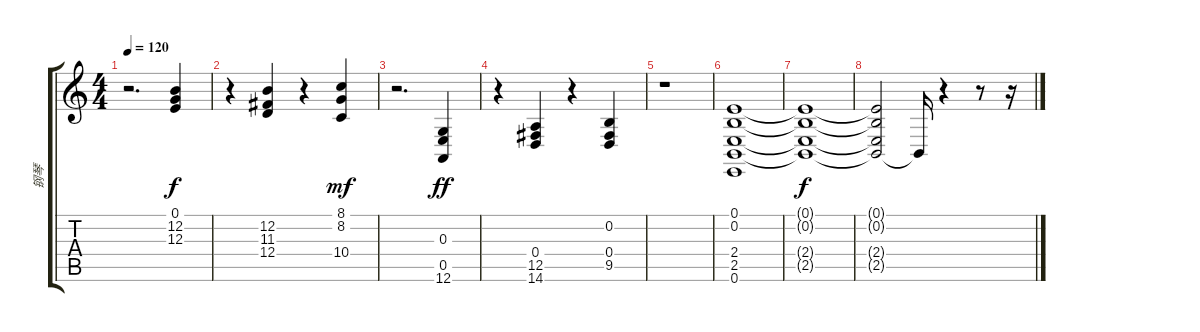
\track ("钢琴" "钢琴") {instrument acousticgrandpiano}
\staff {score tabs}
\tuning (E4 B3 G3 D3 A2 E2) {hide}
\ts (4 4)
\tempo 120
\clef g2
\ks c
r.2{d dy ff} (0.1 12.2 12.3).4{dy f} |
r.4 (12.2 11.3 12.4).4 r.4 (8.1 8.2 10.4).4{dy mf} |
r.2{d} (0.3 0.5 12.6).4{dy ff} |
r.4 (0.4 12.5 14.6).4 r.4 (0.2 0.4 9.5).4 |
r.1 |
(0.1 0.2 2.4 2.5 0.6).1 |
(0.1{t} 0.2{t} 2.4{t} 2.5{t}).1{dy f} |
(0.1{t} 0.2{t} 2.4{t} 2.5{t}).2 2.5{t}.16 r.4 r.8 r.16
